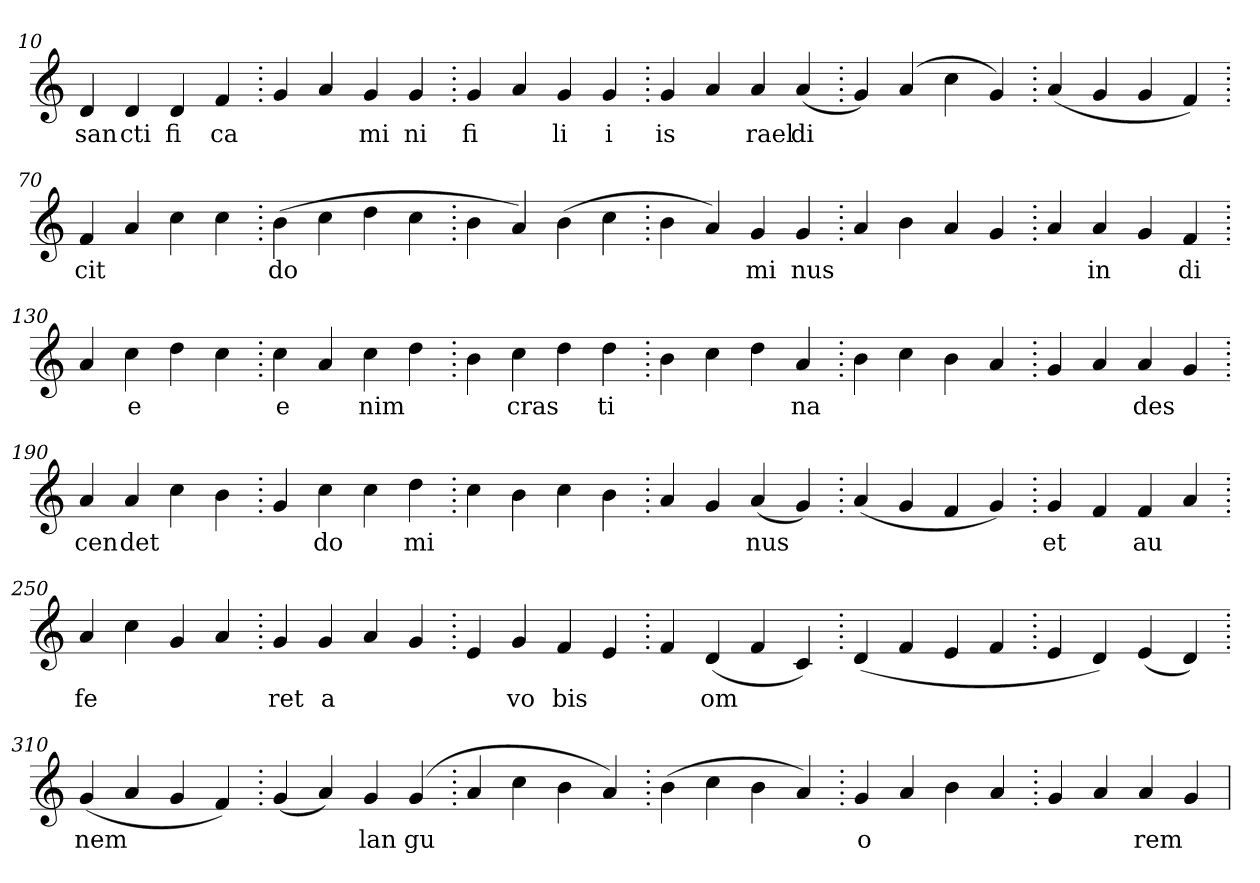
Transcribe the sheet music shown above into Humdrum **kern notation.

**kern	**text
*part1	*part1
*staff1	*staff1
*clefG2	*
=10.	=10.
4d	san
4d	cti
4d	fi
4f	ca
=20.	=20.
4g	.
4a	.
4g	mi
4g	ni
=30.	=30.
4g	fi
4a	.
4g	li
4g	i
=40.	=40.
4g	is
4a	.
4a	rael
(>4a	di
=50.	=50.
4g)	.
(>4a	.
4cc	.
4g)	.
=60.	=60.
(>4a	.
4g	.
4g	.
4f)	.
=70.	=70.
4f	cit
4a	.
4cc	.
4cc	.
=80.	=80.
(>4b	do
4cc	.
4dd	.
4cc	.
=90.	=90.
4b	.
4a)	.
(>4b	.
4cc	.
=100.	=100.
4b	.
4a)	.
4g	mi
4g	nus
=110.	=110.
4a	.
4b	.
4a	.
4g	.
=120.	=120.
4a	.
4a	in
4g	.
4f	di
=130.	=130.
4a	.
4cc	e
4dd	.
4cc	.
=140.	=140.
4cc	e
4a	.
4cc	nim
4dd	.
=150.	=150.
4b	.
4cc	cras
4dd	.
4dd	ti
=160.	=160.
4b	.
4cc	.
4dd	.
4a	na
=170.	=170.
4b	.
4cc	.
4b	.
4a	.
=180.	=180.
4g	.
4a	.
4a	des
4g	.
=190.	=190.
4a	cen
4a	det
4cc	.
4b	.
=200.	=200.
4g	.
4cc	do
4cc	.
4dd	mi
=210.	=210.
4cc	.
4b	.
4cc	.
4b	.
=220.	=220.
4a	.
4g	.
(>4a	nus
4g)	.
=230.	=230.
(>4a	.
4g	.
4f	.
4g)	.
=240.	=240.
4g	et
4f	.
4f	au
4a	.
=250.	=250.
4a	fe
4cc	.
4g	.
4a	.
=260.	=260.
4g	ret
4g	a
4a	.
4g	.
=270.	=270.
4e	.
4g	vo
4f	bis
4e	.
=280.	=280.
4f	.
(>4d	om
4f	.
4c)	.
=290.	=290.
(>4d	.
4f	.
4e	.
4f	.
=300.	=300.
4e	.
4d)	.
(>4e	.
4d)	.
=310.	=310.
(>4g	nem
4a	.
4g	.
4f)	.
=320.	=320.
(>4g	.
4a)	.
4g	lan
(>4g	gu
=330.	=330.
4a	.
4cc	.
4b	.
4a)	.
=340.	=340.
(>4b	.
4cc	.
4b	.
4a)	.
=350.	=350.
4g	o
4a	.
4b	.
4a	.
=360.	=360.
4g	.
4a	.
4a	rem
4g	.
=	=
*-	*-
